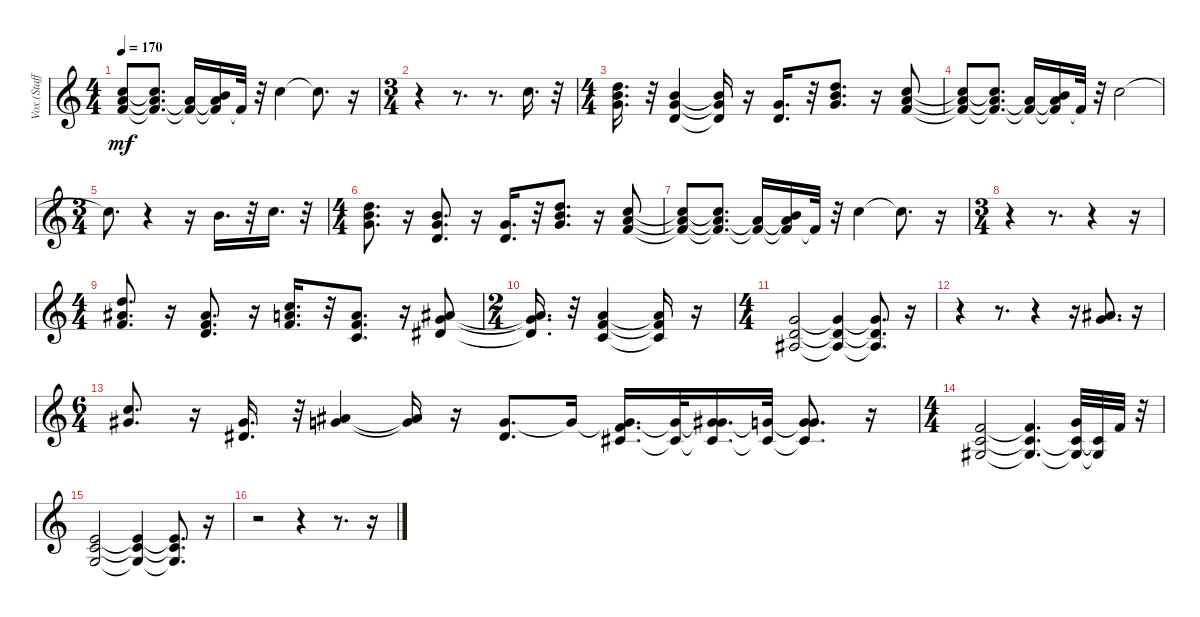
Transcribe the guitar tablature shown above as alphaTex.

\track ("Vox (Staff 1)" "Vox (Staff") {instrument celesta}
\staff {score}
\tuning (E4 B3 G3 D3 A2 E2 B1) {hide}
\ts (4 4)
\tempo 170
\clef g2
\ks c
(1.1{t} 10.2{t} 17.3{t}).8{dy mf} (1.1{t} 10.2{t} 17.3{t}).8{d} (1.1{t} 10.2{t}).16 (1.1{t} 10.2{t} 16.3).16 1.1{t}.32 r.32 8.1.4 8.1{t}.8{d} r.16 |
\ts (3 4)
r.4 r.8{d} r.8{d} 8.1.16{d} r.32 |
\ts (4 4)
(3.1 12.2 19.3).16{d} r.32 (3.1 3.2 16.3).4 (3.1{t} 3.2{t} 16.3{t}).16 r.16 (3.1 3.2).16{d} r.32 (3.1 12.2 19.3).8{d} r.16 (1.1 10.2 17.3).8 |
(1.1{t} 10.2{t} 17.3{t}).8 (1.1{t} 10.2{t} 17.3{t}).8{d} (1.1{t} 10.2{t}).16 (1.1{t} 10.2{t} 16.3).16 1.1{t}.32 r.32 8.1.2 |
\ts (3 4)
8.1{t}.8{d} r.4 r.16 7.1.16{d} r.32 8.1.16{d} r.32 |
\ts (4 4)
(3.1 12.2 19.3).8{d} r.16 (3.1 3.2 16.3).8{d} r.16 (3.1 3.2).16{d} r.32 (3.1 12.2 19.3).8{d} r.16 (1.1 10.2 17.3).8 |
(1.1{t} 10.2{t} 17.3{t}).8 (1.1{t} 10.2{t} 17.3{t}).8{d} (1.1{t} 10.2{t}).16 (1.1{t} 10.2{t} 16.3).16 1.1{t}.32 r.32 8.1.4 8.1{t}.8{d} r.16 |
\ts (3 4)
r.4 r.8{d} r.4 r.16 |
\ts (4 4)
(1.1 11.2 19.3).8{d} r.16 (1.1 3.2 15.3).8{d} r.16 (1.1 10.2 17.3).16{d} r.32 (1.1 1.2 14.3).8{d} r.16 (3.1 4.2 15.3).8 |
\ts (2 4)
(3.1{t} 4.2{t} 15.3{t}).16{d} r.32 (1.1 1.2 14.3).4 (1.1{t} 1.2{t} 14.3{t}).16 r.16 |
\ts (4 4)
(3.1 3.2 3.3).2 (3.1{t} 3.2{t} 3.3{t}).4 (3.1{t} 3.2{t} 3.3{t}).8{d} r.16 |
r.4 r.8{d} r.4 r.16 (3.1 11.2).8{d} r.16 |
\ts (6 4)
(4.1 13.2).8{d} r.16 (4.1 4.2).16{d} r.32 (3.1 11.2).4 (3.1{t} 11.2{t}).16 r.16 (3.1 4.2).8{d} 3.1{t}.16 (3.1{t} 2.2 10.3).16{d} (3.1{t} 2.2{t}).32 (3.1{t} 2.2{t} 13.3).16{d} (3.1{t} 2.2{t}).32 (3.1{t} 2.2{t} 12.3).8{d} r.16 |
\ts (4 4)
(1.1 1.2 1.3).2 (1.1{t} 1.2{t} 1.3{t}).4{d} (3.1 1.2{t} 1.3{t}).32 (1.2{t} 1.3{t}).32 1.1.32 r.32 |
(0.1 1.2 0.3).2 (0.1{t} 1.2{t} 0.3{t}).4 (0.1{t} 1.2{t} 0.3{t}).8{d} r.16 |
r.2 r.4 r.8{d} r.16
